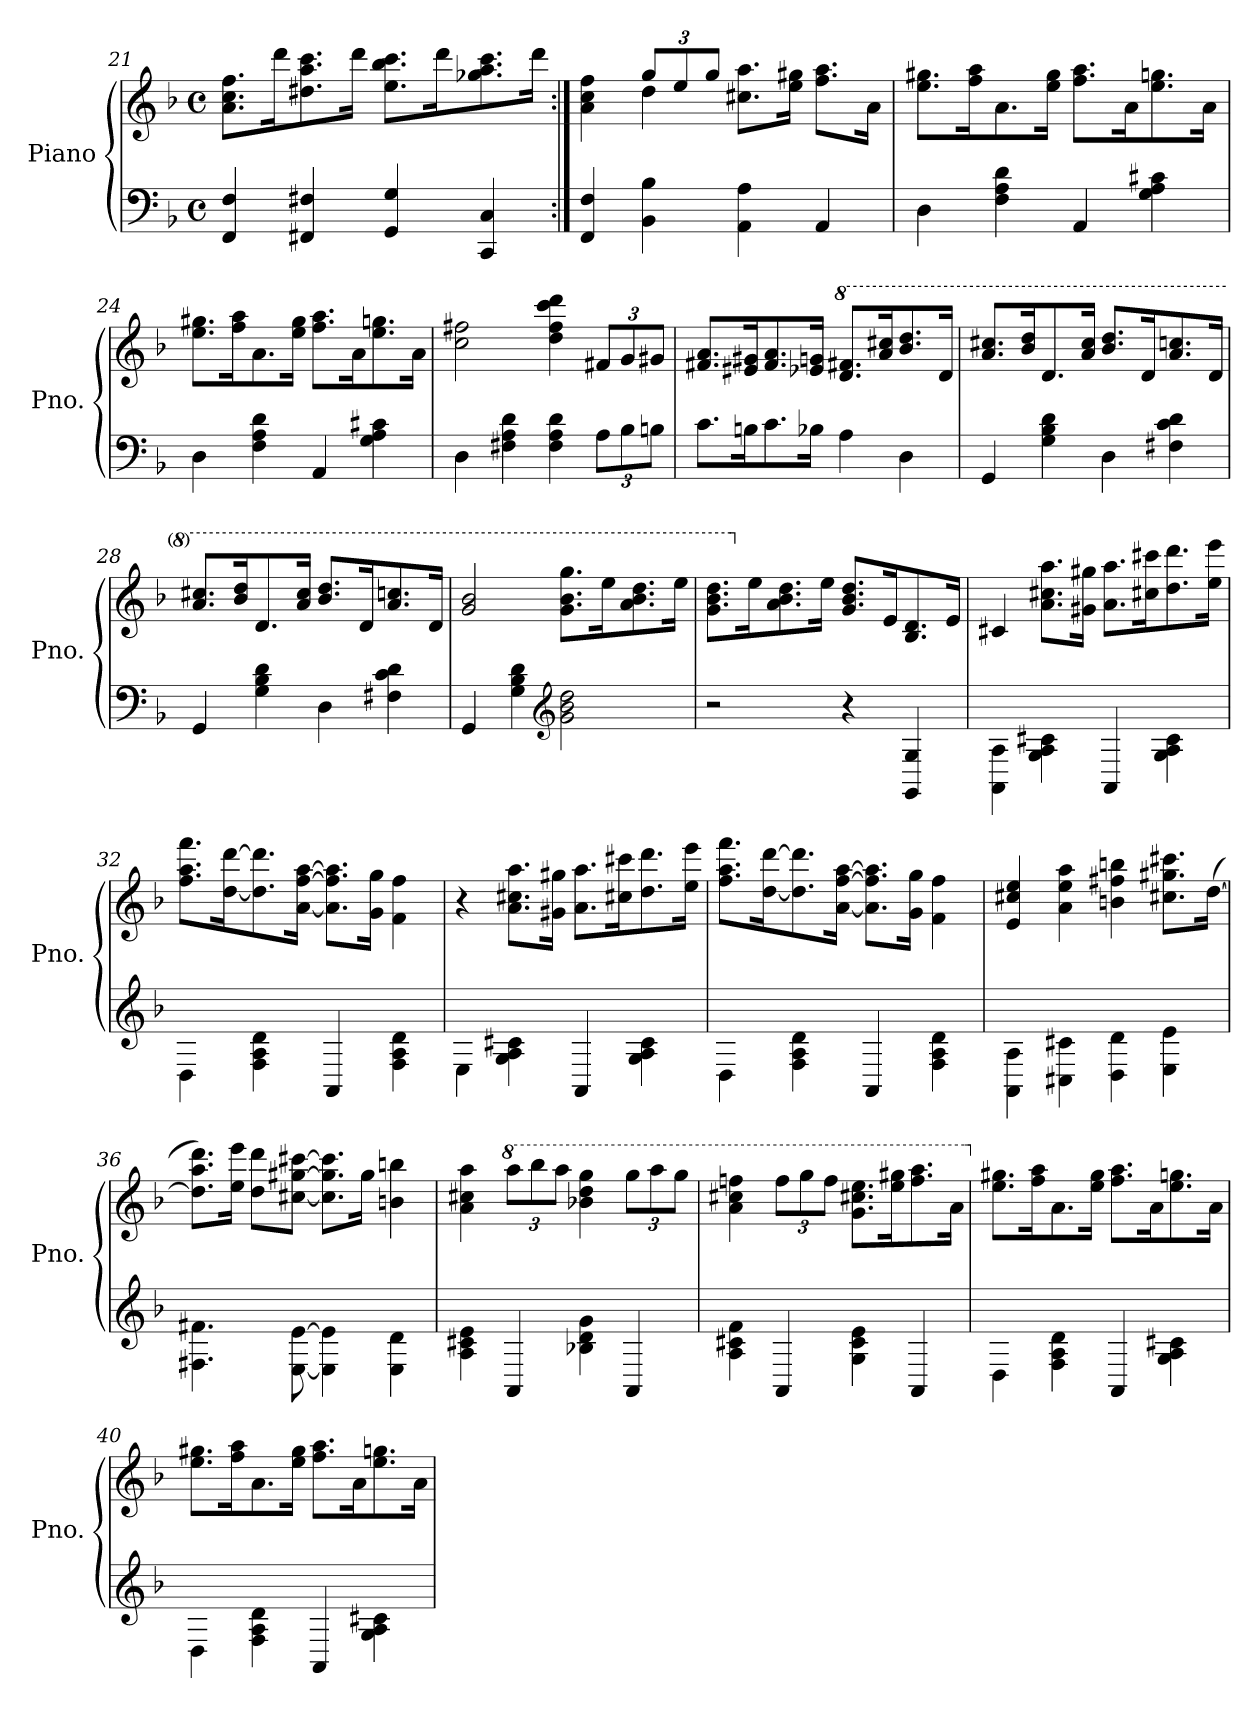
**kern	**kern
*part1	*part1
*staff2	*staff1
*I"Piano	*
*I'Pno.	*
*clefF4	*clefG2
*k[b-]	*k[b-]
*M4/4	*M4/4
*met(c)	*met(c)
=21	=21
4FF/ 4F/	8.a\ 8.cc\ 8.ff\L
.	16ddd\K
4FF#X/ 4F#X/	8.dd#X\ 8.aa\ 8.ccc\
.	16ddd\Jk
4GG/ 4G/	8.ee\ 8.bb-\ 8.ccc\L
.	16ddd\K
4CC/ 4C/	8.gg-X\ 8.aa\ 8.ccc\
.	16ddd\Jk
=22:|!	=22:|!
*	*^
4FF/ 4F/	4a\ 4cc\ 4ff\	4ryy
*	*	*Xbrackettup
4BB-\ 4B-\	4dd\	12gg/L
.	.	12ee/
.	.	12gg/J
4AA\ 4A\	8.cc#X\ 8.aa\L	2ryy
.	16ee\ 16gg#X\Jk	.
4AA/	8.ff\ 8.aa\L	.
.	16a\Jk	.
*	*v	*v
!!LO:LB:g=z
=23	=23
4D\	8.ee\ 8.gg#X\L
.	16ff\ 16aa\K
4F\ 4A\ 4d\	8.a\
.	16ee\ 16gg#\Jk
4AA/	8.ff\ 8.aa\L
.	16a\K
4G\ 4A\ 4c#X\	8.ee\ 8.ggn\
.	16a\Jk
=24	=24
4D\	8.ee\ 8.gg#X\L
.	16ff\ 16aa\K
4F\ 4A\ 4d\	8.a\
.	16ee\ 16gg#\Jk
4AA/	8.ff\ 8.aa\L
.	16a\K
4G\ 4A\ 4c#X\	8.ee\ 8.ggn\
.	16a\Jk
=25	=25
4D\	2cc\ 2ff#X\
4F#X\ 4A\ 4d\	.
4F#\ 4A\ 4d\	4dd\ 4ff#\ 4ccc\ 4ddd\
*Xbrackettup	*
12A\L	12f#X/L
12B-\	12g/
12Bn\J	12g#X/J
=26	=26
8.c\L	8.f#X/ 8.a/L
16Bn\K	16e#X/ 16g#X/K
8.c\	8.f#/ 8.a/
16B-X\Jk	16e-X/ 16gn/Jk
*	*8va
4A\	8.dd/ 8.ff#X/L
.	16aa/ 16ccc#X/K
4D\	8.bb-/ 8.ddd/
.	16dd/Jk
!!LO:LB:g=z
=27	=27
4GG/	8.aa/ 8.ccc#X/L
.	16bb-/ 16ddd/K
4G\ 4B-\ 4d\	8.dd/
.	16aa/ 16ccc#/Jk
4D\	8.bb-/ 8.ddd/L
.	16dd/K
4F#X\ 4c\ 4d\	8.aa/ 8.cccn/
.	16dd/Jk
=28	=28
4GG/	8.aa/ 8.ccc#X/L
.	16bb-/ 16ddd/K
4G\ 4B-\ 4d\	8.dd/
.	16aa/ 16ccc#/Jk
4D\	8.bb-/ 8.ddd/L
.	16dd/K
4F#X\ 4c\ 4d\	8.aa/ 8.cccn/
.	16dd/Jk
=29	=29
4GG/	2gg/ 2bb-/
4G\ 4B-\ 4d\	.
*clefG2	*
2g\ 2b-\ 2dd\	8.gg\ 8.bb-\ 8.ggg\L
.	16eee\K
.	8.aa\ 8.bb-\ 8.ddd\
.	16eee\Jk
=30	=30
2r	8.gg\ 8.bb-\ 8.ddd\L
*	*X8va
.	16ee\K
.	8.a\ 8.b-\ 8.dd\
.	16ee\Jk
4r	8.g/ 8.b-/ 8.dd/L
.	16e/K
4GG/ 4G/	8.B-/ 8.d/
.	16e/Jk
!!LO:LB:g=z
=31	=31
4AA\ 4A\	4c#X/
4G\ 4A\ 4c#X\	8.a\ 8.cc#X\ 8.aa\L
.	16g#X\ 16gg#X\Jk
4AA/	8.a\ 8.aa\L
.	16cc#X\ 16ccc#X\K
4G\ 4A\ 4c#\	8.dd\ 8.ddd\
.	16ee\ 16eee\Jk
=32	=32
4D\	8.ff\ 8.aa\ 8.fff\L
.	[16dd\ [16ddd\K
4F\ 4A\ 4d\	8.dd\] 8.ddd\]
.	[16a\ [16ff\ [16aa\Jk
4AA/	8.a\] 8.ff\] 8.aa\]L
.	16g\ 16gg\Jk
4F\ 4A\ 4d\	4f\ 4ff\
=33	=33
4E\	4r
4G\ 4A\ 4c#X\	8.a\ 8.cc#X\ 8.aa\L
.	16g#X\ 16gg#X\Jk
4AA/	8.a\ 8.aa\L
.	16cc#X\ 16ccc#X\K
4G\ 4A\ 4c#\	8.dd\ 8.ddd\
.	16ee\ 16eee\Jk
=34	=34
4D\	8.ff\ 8.aa\ 8.fff\L
.	[16dd\ [16ddd\K
4F\ 4A\ 4d\	8.dd\] 8.ddd\]
.	[16a\ [16ff\ [16aa\Jk
4AA/	8.a\] 8.ff\] 8.aa\]L
.	16g\ 16gg\Jk
4F\ 4A\ 4d\	4f\ 4ff\
!!LO:LB:g=z
=35	=35
4AA\ 4A\	4e/ 4cc#X/ 4ee/
4C#X\ 4c#X\	4a\ 4ee\ 4aa\
4D\ 4d\	4bn\ 4ff#X\ 4bbn\
4E\ 4e\	8.cc#X\ 8.gg#X\ 8.ccc#X\L
.	(>[16dd\Jk
=36	=36
4.F#X\ 4.f#X\	8.dd\] 8.aa\ 8.ddd\L)
.	16ee\ 16eee\Jk
.	8dd\ 8ddd\L
[8E\ [8e\	[8cc#X\ [8gg#X\ [8ccc#X\J
4E\] 4e\]	8.cc#\] 8.gg#\] 8.ccc#\]L
.	16gg#\Jk
4E\ 4d\	4bn\ 4bbn\
=37	=37
4A\ 4c#X\ 4e\	4a\ 4cc#X\ 4aa\
*	*8va
4AA/	12aaa\L
.	12bbb-\
.	12aaa\J
4B-X\ 4d\ 4g\	4bb-X\ 4ddd\ 4ggg\
4AA/	12ggg\L
.	12aaa\
.	12ggg\J
=38	=38
4A\ 4c#X\ 4f\	4aa\ 4ccc#X\ 4fffn\
4AA/	12fff\L
.	12ggg\
.	12fff\J
4G\ 4c#\ 4e\	8.gg\ 8.ccc#X\ 8.eee\L
.	16eee\ 16ggg#X\K
4AA/	8.fff\ 8.aaa\
.	16aa\Jk
!!LO:PB:g=z
=39	=39
*	*X8va
4D\	8.ee\ 8.gg#X\L
.	16ff\ 16aa\K
4F\ 4A\ 4d\	8.a\
.	16ee\ 16gg#\Jk
4AA/	8.ff\ 8.aa\L
.	16a\K
4G\ 4A\ 4c#X\	8.ee\ 8.ggn\
.	16a\Jk
=40	=40
4D\	8.ee\ 8.gg#X\L
.	16ff\ 16aa\K
4F\ 4A\ 4d\	8.a\
.	16ee\ 16gg#\Jk
4AA/	8.ff\ 8.aa\L
.	16a\K
4G\ 4A\ 4c#X\	8.ee\ 8.ggn\
.	16a\Jk
=	=
*-	*-
